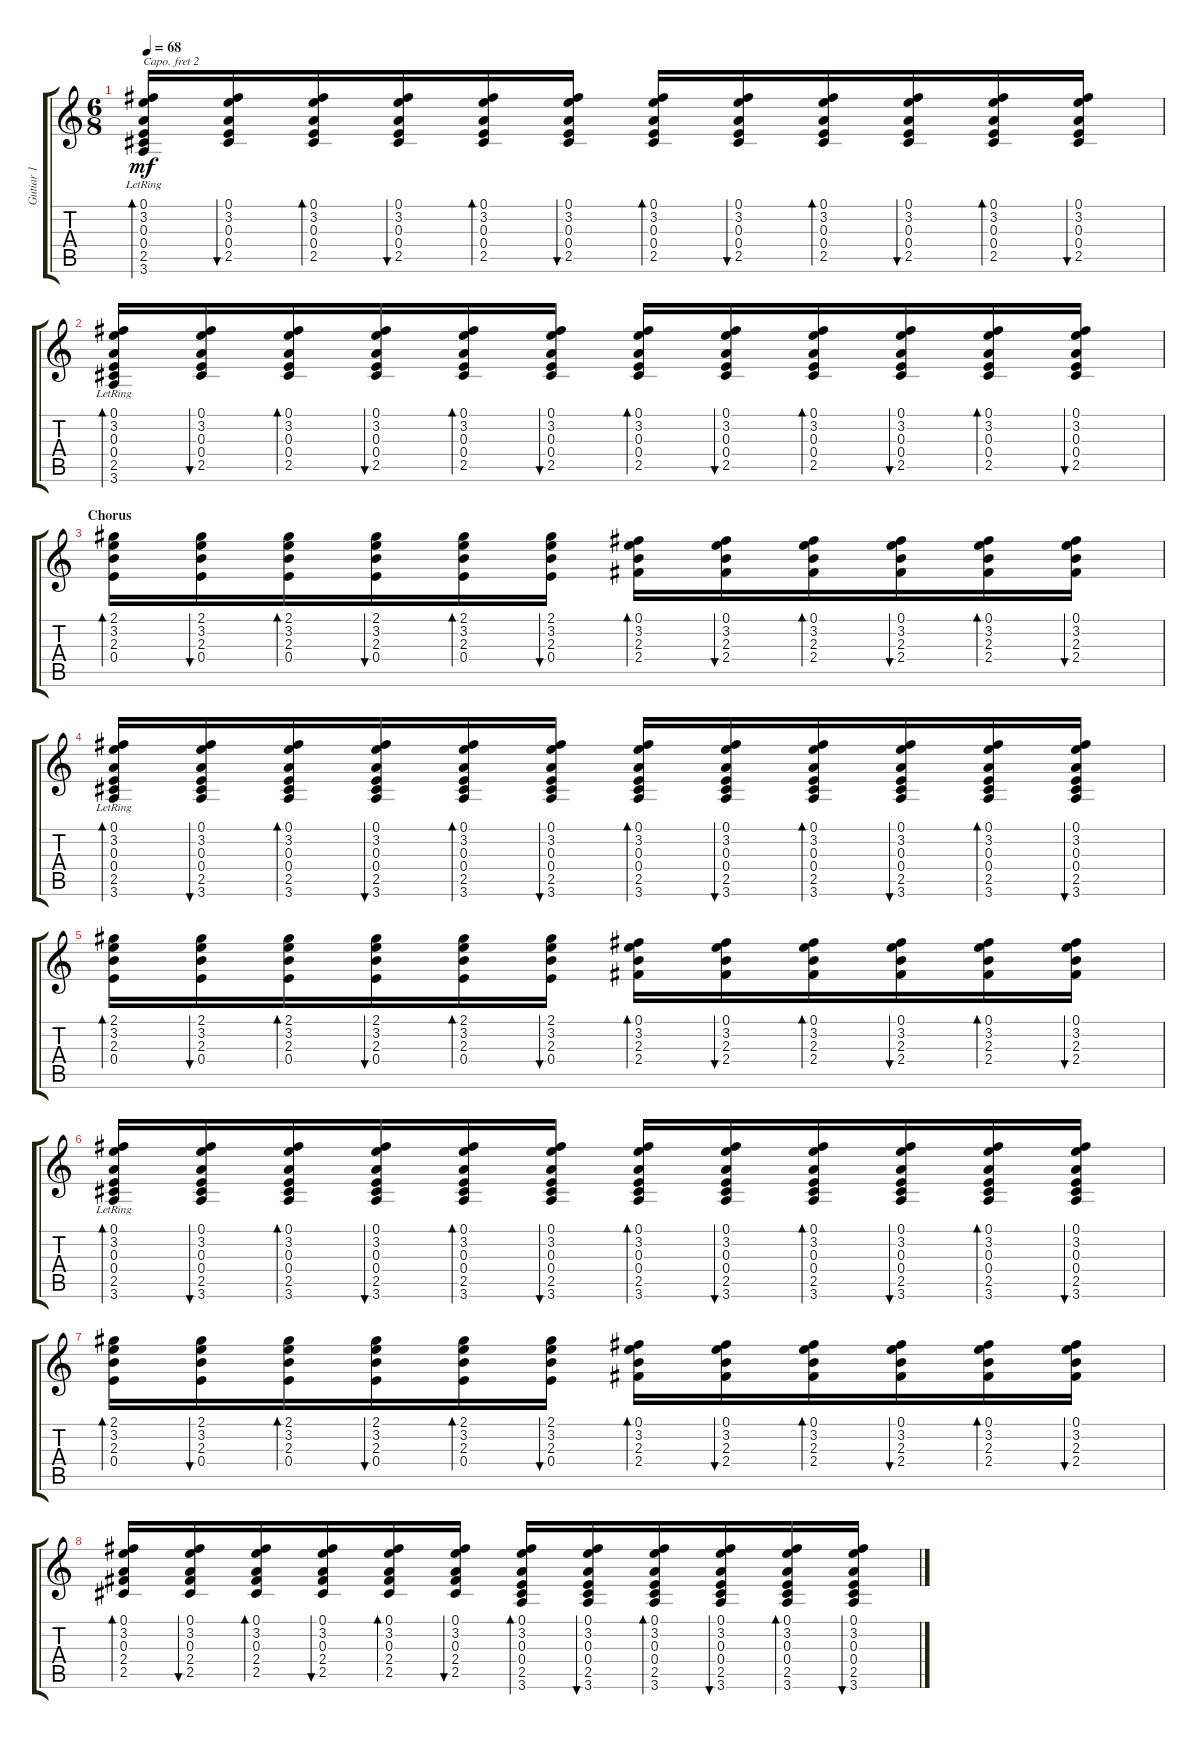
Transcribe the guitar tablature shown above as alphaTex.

\track ("Gutiar 1" "Gutiar 1") {instrument acousticguitarsteel}
\staff {score tabs}
\capo 2
\tuning (E4 B3 G3 D3 A2 E2) {hide}
\ts (6 8)
\tempo 68
\clef g2
\ks c
(0.1 3.2 0.3 0.4 2.5 3.6{lr}).16{bd 30 dy mf} (0.1 3.2 0.3 0.4 2.5).16{bu 30} (0.1 3.2 0.3 0.4 2.5).16{bd 30} (0.1 3.2 0.3 0.4 2.5).16{bu 30} (0.1 3.2 0.3 0.4 2.5).16{bd 30} (0.1 3.2 0.3 0.4 2.5).16{bu 30} (0.1 3.2 0.3 0.4 2.5).16{bd 30} (0.1 3.2 0.3 0.4 2.5).16{bu 30} (0.1 3.2 0.3 0.4 2.5).16{bd 30} (0.1 3.2 0.3 0.4 2.5).16{bu 30} (0.1 3.2 0.3 0.4 2.5).16{bd 30} (0.1 3.2 0.3 0.4 2.5).16{bu 30} |
(0.1 3.2 0.3 0.4 2.5 3.6{lr}).16{bd 30} (0.1 3.2 0.3 0.4 2.5).16{bu 30} (0.1 3.2 0.3 0.4 2.5).16{bd 30} (0.1 3.2 0.3 0.4 2.5).16{bu 30} (0.1 3.2 0.3 0.4 2.5).16{bd 30} (0.1 3.2 0.3 0.4 2.5).16{bu 30} (0.1 3.2 0.3 0.4 2.5).16{bd 30} (0.1 3.2 0.3 0.4 2.5).16{bu 30} (0.1 3.2 0.3 0.4 2.5).16{bd 30} (0.1 3.2 0.3 0.4 2.5).16{bu 30} (0.1 3.2 0.3 0.4 2.5).16{bd 30} (0.1 3.2 0.3 0.4 2.5).16{bu 30} |
\section ("" "Chorus")
(2.1 3.2 2.3 0.4).16{bd 30} (2.1 3.2 2.3 0.4).16{bu 30} (2.1 3.2 2.3 0.4).16{bd 30} (2.1 3.2 2.3 0.4).16{bu 30} (2.1 3.2 2.3 0.4).16{bd 30} (2.1 3.2 2.3 0.4).16{bu 30} (0.1 3.2 2.3 2.4).16{bd 30} (0.1 3.2 2.3 2.4).16{bu 30} (0.1 3.2 2.3 2.4).16{bd 30} (0.1 3.2 2.3 2.4).16{bu 30} (0.1 3.2 2.3 2.4).16{bd 30} (0.1 3.2 2.3 2.4).16{bu 30} |
(0.1 3.2 0.3 0.4 2.5 3.6{lr}).16{bd 30} (0.1 3.2 0.3 0.4 2.5 3.6).16{bu 30} (0.1 3.2 0.3 0.4 2.5 3.6).16{bd 30} (0.1 3.2 0.3 0.4 2.5 3.6).16{bu 30} (0.1 3.2 0.3 0.4 2.5 3.6).16{bd 30} (0.1 3.2 0.3 0.4 2.5 3.6).16{bu 30} (0.1 3.2 0.3 0.4 2.5 3.6).16{bd 30} (0.1 3.2 0.3 0.4 2.5 3.6).16{bu 30} (0.1 3.2 0.3 0.4 2.5 3.6).16{bd 30} (0.1 3.2 0.3 0.4 2.5 3.6).16{bu 30} (0.1 3.2 0.3 0.4 2.5 3.6).16{bd 30} (0.1 3.2 0.3 0.4 2.5 3.6).16{bu 30} |
(2.1 3.2 2.3 0.4).16{bd 30} (2.1 3.2 2.3 0.4).16{bu 30} (2.1 3.2 2.3 0.4).16{bd 30} (2.1 3.2 2.3 0.4).16{bu 30} (2.1 3.2 2.3 0.4).16{bd 30} (2.1 3.2 2.3 0.4).16{bu 30} (0.1 3.2 2.3 2.4).16{bd 30} (0.1 3.2 2.3 2.4).16{bu 30} (0.1 3.2 2.3 2.4).16{bd 30} (0.1 3.2 2.3 2.4).16{bu 30} (0.1 3.2 2.3 2.4).16{bd 30} (0.1 3.2 2.3 2.4).16{bu 30} |
(0.1 3.2 0.3 0.4 2.5 3.6{lr}).16{bd 30} (0.1 3.2 0.3 0.4 2.5 3.6).16{bu 30} (0.1 3.2 0.3 0.4 2.5 3.6).16{bd 30} (0.1 3.2 0.3 0.4 2.5 3.6).16{bu 30} (0.1 3.2 0.3 0.4 2.5 3.6).16{bd 30} (0.1 3.2 0.3 0.4 2.5 3.6).16{bu 30} (0.1 3.2 0.3 0.4 2.5 3.6).16{bd 30} (0.1 3.2 0.3 0.4 2.5 3.6).16{bu 30} (0.1 3.2 0.3 0.4 2.5 3.6).16{bd 30} (0.1 3.2 0.3 0.4 2.5 3.6).16{bu 30} (0.1 3.2 0.3 0.4 2.5 3.6).16{bd 30} (0.1 3.2 0.3 0.4 2.5 3.6).16{bu 30} |
(2.1 3.2 2.3 0.4).16{bd 30} (2.1 3.2 2.3 0.4).16{bu 30} (2.1 3.2 2.3 0.4).16{bd 30} (2.1 3.2 2.3 0.4).16{bu 30} (2.1 3.2 2.3 0.4).16{bd 30} (2.1 3.2 2.3 0.4).16{bu 30} (0.1 3.2 2.3 2.4).16{bd 30} (0.1 3.2 2.3 2.4).16{bu 30} (0.1 3.2 2.3 2.4).16{bd 30} (0.1 3.2 2.3 2.4).16{bu 30} (0.1 3.2 2.3 2.4).16{bd 30} (0.1 3.2 2.3 2.4).16{bu 30} |
(0.1 3.2 0.3 2.4 2.5).16{bd 30} (0.1 3.2 0.3 2.4 2.5).16{bu 30} (0.1 3.2 0.3 2.4 2.5).16{bd 30} (0.1 3.2 0.3 2.4 2.5).16{bu 30} (0.1 3.2 0.3 2.4 2.5).16{bd 30} (0.1 3.2 0.3 2.4 2.5).16{bu 30} (0.1 3.2 0.3 0.4 2.5 3.6).16{bd 30} (0.1 3.2 0.3 0.4 2.5 3.6).16{bu 30} (0.1 3.2 0.3 0.4 2.5 3.6).16{bd 30} (0.1 3.2 0.3 0.4 2.5 3.6).16{bu 30} (0.1 3.2 0.3 0.4 2.5 3.6).16{bd 30} (0.1 3.2 0.3 0.4 2.5 3.6).16{bu 30}
